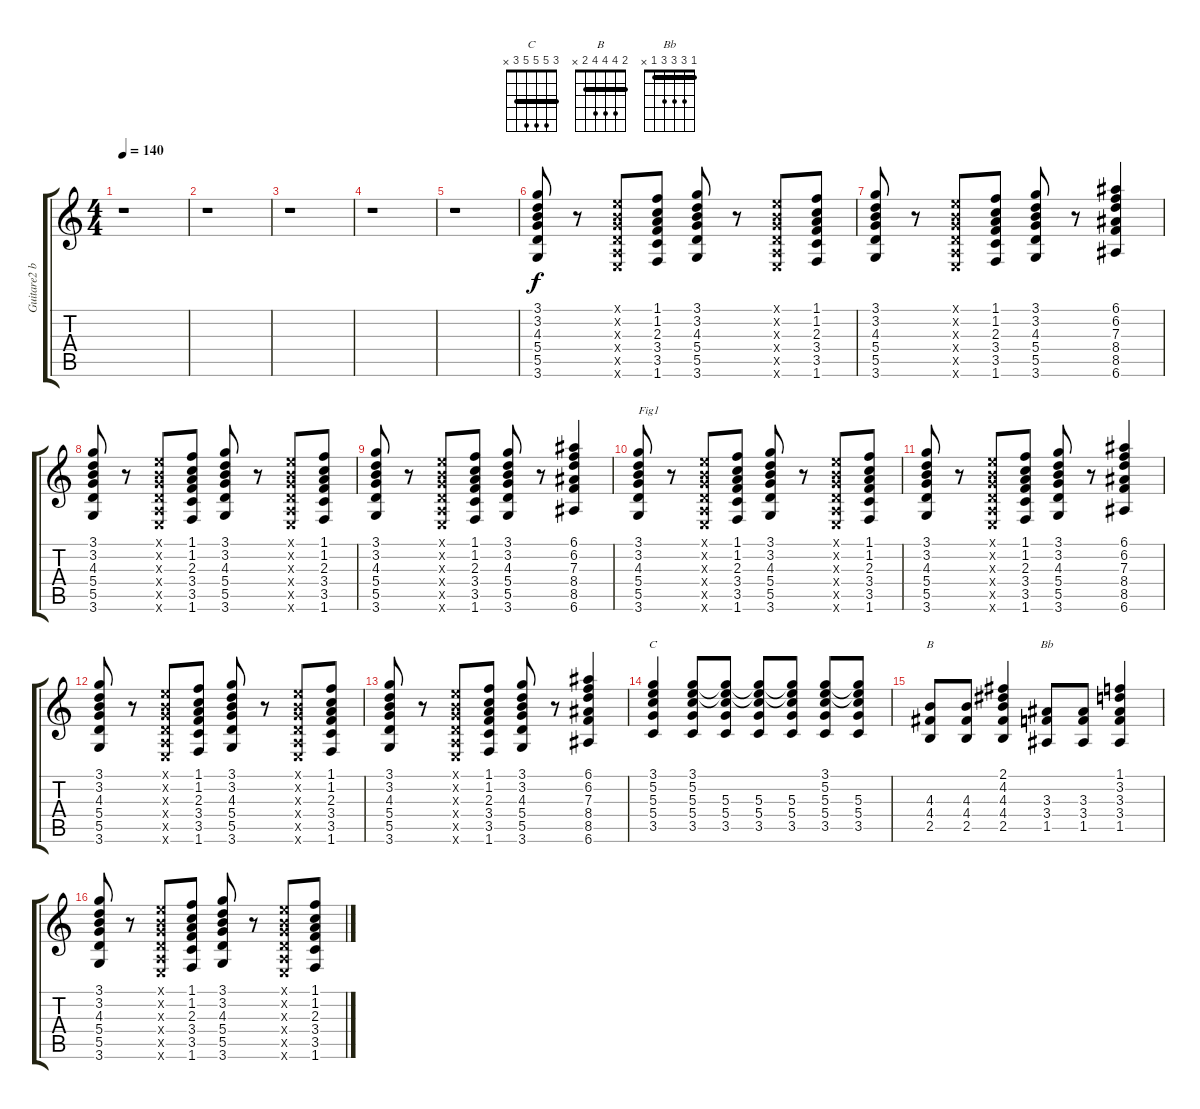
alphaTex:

\track ("Guitare2 bis" "Guitare2 b") {instrument overdrivenguitar}
\staff {score tabs}
\tuning (E4 B3 G3 D3 A2 E2) {hide}
\chord ("C" 3 5 5 5 3 x) {barre 3}
\chord ("B" 2 4 4 4 2 x) {barre 2}
\chord ("Bb" 1 3 3 3 1 x) {barre 1}
\ts (4 4)
\tempo 140
\clef g2
\ks c
r.1{dy f instrument overdrivenguitar} |
r.1 |
r.1 |
r.1 |
r.1 |
(3.1 3.2 4.3 5.4 5.5 3.6).8 r.8 (0.1{x} 0.2{x} 0.3{x} 0.4{x} 0.5{x} 0.6{x}).8 (1.1 1.2 2.3 3.4 3.5 1.6).8 (3.1 3.2 4.3 5.4 5.5 3.6).8 r.8 (0.1{x} 0.2{x} 0.3{x} 0.4{x} 0.5{x} 0.6{x}).8 (1.1 1.2 2.3 3.4 3.5 1.6).8 |
(3.1 3.2 4.3 5.4 5.5 3.6).8 r.8 (0.1{x} 0.2{x} 0.3{x} 0.4{x} 0.5{x} 0.6{x}).8 (1.1 1.2 2.3 3.4 3.5 1.6).8 (3.1 3.2 4.3 5.4 5.5 3.6).8 r.8 (6.1 6.2 7.3 8.4 8.5 6.6).4 |
(3.1 3.2 4.3 5.4 5.5 3.6).8 r.8 (0.1{x} 0.2{x} 0.3{x} 0.4{x} 0.5{x} 0.6{x}).8 (1.1 1.2 2.3 3.4 3.5 1.6).8 (3.1 3.2 4.3 5.4 5.5 3.6).8 r.8 (0.1{x} 0.2{x} 0.3{x} 0.4{x} 0.5{x} 0.6{x}).8 (1.1 1.2 2.3 3.4 3.5 1.6).8 |
(3.1 3.2 4.3 5.4 5.5 3.6).8 r.8 (0.1{x} 0.2{x} 0.3{x} 0.4{x} 0.5{x} 0.6{x}).8 (1.1 1.2 2.3 3.4 3.5 1.6).8 (3.1 3.2 4.3 5.4 5.5 3.6).8 r.8 (6.1 6.2 7.3 8.4 8.5 6.6).4 |
(3.1 3.2 4.3 5.4 5.5 3.6).8{txt "Fig1"} r.8 (0.1{x} 0.2{x} 0.3{x} 0.4{x} 0.5{x} 0.6{x}).8 (1.1 1.2 2.3 3.4 3.5 1.6).8 (3.1 3.2 4.3 5.4 5.5 3.6).8 r.8 (0.1{x} 0.2{x} 0.3{x} 0.4{x} 0.5{x} 0.6{x}).8 (1.1 1.2 2.3 3.4 3.5 1.6).8 |
(3.1 3.2 4.3 5.4 5.5 3.6).8 r.8 (0.1{x} 0.2{x} 0.3{x} 0.4{x} 0.5{x} 0.6{x}).8 (1.1 1.2 2.3 3.4 3.5 1.6).8 (3.1 3.2 4.3 5.4 5.5 3.6).8 r.8 (6.1 6.2 7.3 8.4 8.5 6.6).4 |
(3.1 3.2 4.3 5.4 5.5 3.6).8 r.8 (0.1{x} 0.2{x} 0.3{x} 0.4{x} 0.5{x} 0.6{x}).8 (1.1 1.2 2.3 3.4 3.5 1.6).8 (3.1 3.2 4.3 5.4 5.5 3.6).8 r.8 (0.1{x} 0.2{x} 0.3{x} 0.4{x} 0.5{x} 0.6{x}).8 (1.1 1.2 2.3 3.4 3.5 1.6).8 |
(3.1 3.2 4.3 5.4 5.5 3.6).8 r.8 (0.1{x} 0.2{x} 0.3{x} 0.4{x} 0.5{x} 0.6{x}).8 (1.1 1.2 2.3 3.4 3.5 1.6).8 (3.1 3.2 4.3 5.4 5.5 3.6).8 r.8 (6.1 6.2 7.3 8.4 8.5 6.6).4 |
(3.1 5.2 5.3 5.4 3.5).4{ch "C"} (3.1 5.2 5.3 5.4 3.5).8 (3.1{t} 5.2{t} 5.3 5.4 3.5).8 (3.1{t} 5.2{t} 5.3 5.4 3.5).8 (3.1{t} 5.2{t} 5.3 5.4 3.5).8 (3.1 5.2 5.3 5.4 3.5).8 (3.1{t} 5.2{t} 5.3 5.4 3.5).8 |
(4.3 4.4 2.5).8{ch "B"} (4.3 4.4 2.5).8 (2.1 4.2 4.3 4.4 2.5).4 (3.3 3.4 1.5).8{ch "Bb"} (3.3 3.4 1.5).8 (1.1 3.2 3.3 3.4 1.5).4 |
(3.1 3.2 4.3 5.4 5.5 3.6).8 r.8 (0.1{x} 0.2{x} 0.3{x} 0.4{x} 0.5{x} 0.6{x}).8 (1.1 1.2 2.3 3.4 3.5 1.6).8 (3.1 3.2 4.3 5.4 5.5 3.6).8 r.8 (0.1{x} 0.2{x} 0.3{x} 0.4{x} 0.5{x} 0.6{x}).8 (1.1 1.2 2.3 3.4 3.5 1.6).8
